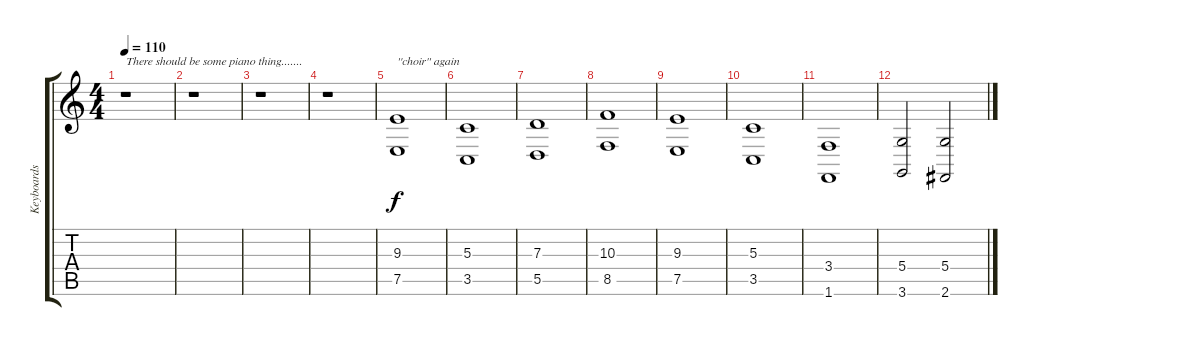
\track ("Keyboards" "Keyboards") {instrument lead2sawtooth}
\staff {score tabs}
\tuning (E4 B3 G3 D3 A2 E2) {hide}
\ts (4 4)
\tempo 110
\clef g2
\ks c
r.1{txt "There should be some piano thing......." dy f} |
r.1 |
r.1 |
r.1 |
(9.3 7.5).1{txt "''choir'' again"} |
(5.3 3.5).1 |
(7.3 5.5).1 |
(10.3 8.5).1 |
(9.3 7.5).1 |
(5.3 3.5).1 |
(3.4 1.6).1 |
(5.4 3.6).2 (5.4 2.6).2
